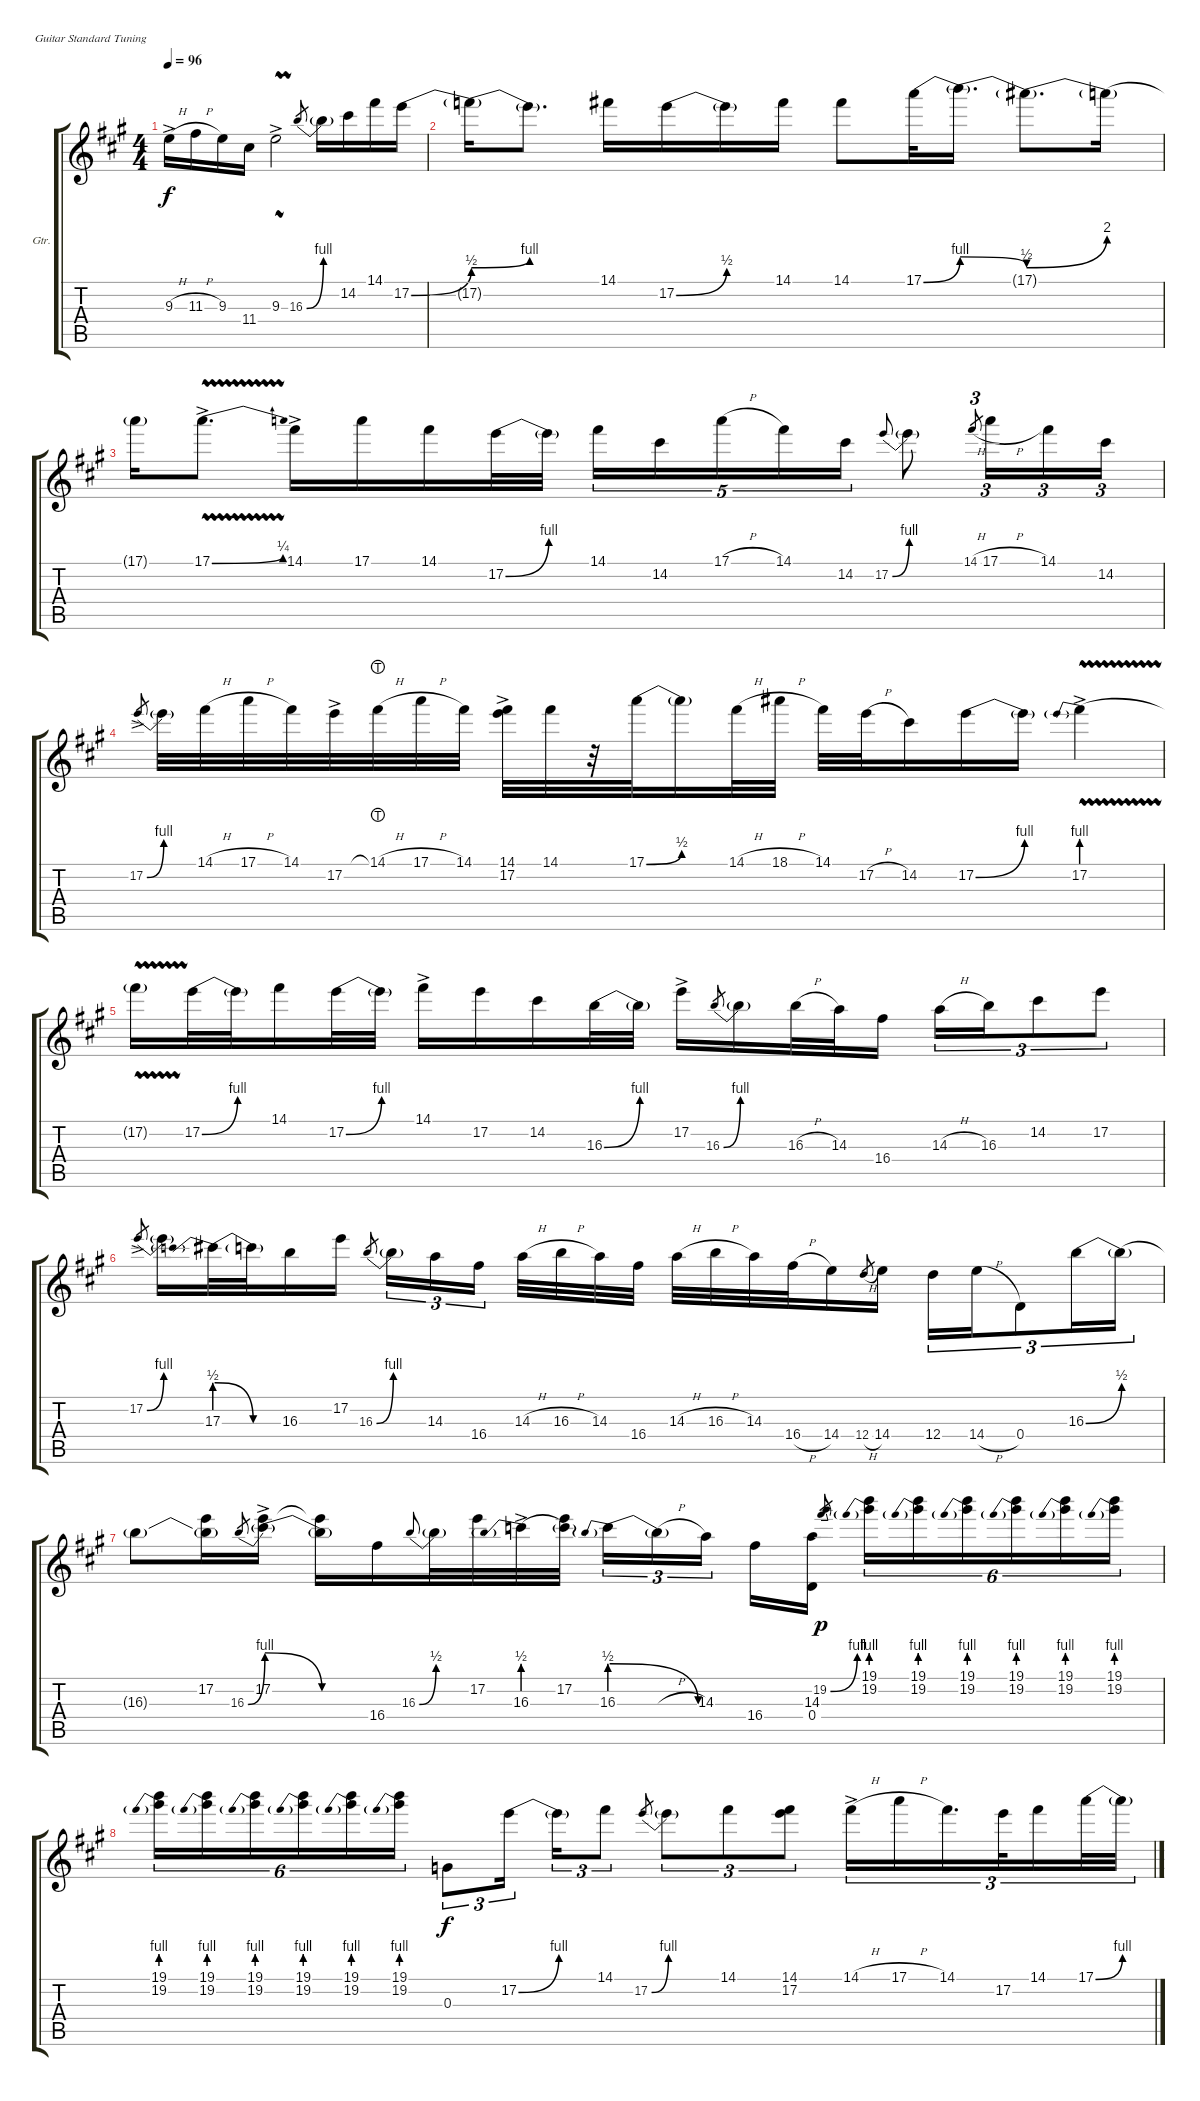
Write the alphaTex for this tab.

\defaultSystemsLayout 4
\bracketExtendMode groupsimilarinstruments
\firstSystemTrackNameOrientation horizontal
\otherSystemsTrackNameOrientation horizontal
\track ("Guitar" "Gtr.") {instrument electricguitarclean}
\staff {score tabs}
\tuning (E4 B3 G3 D3 A2 E2)
\ts (4 4)
\tempo 96
\clef g2
\ks a
9.3{h ac}.16{dy f} 11.3{h}.16 9.3.16 11.4.16 9.3{vw ac}.2 16.3{be (bend 18.599999999999998 0 59.4 4)}.8{gr} 16.3{be (hold 0 0 60 0) t}.16 14.2.16 14.1.16 17.2{be (bend 19.8 0 59.4 2)}.16 |
17.2{be (bend 0 2 59.4 4) t}.16 17.2{be (hold 0 0 60 0) t}.8{d} 14.1.16 17.2{be (bend 18 0 59.4 2)}.16 17.2{be (hold 0 0 60 0) t}.16 14.1.16 14.1.8 17.1{be (bend 15.6 0 59.4 4)}.32 17.1{be (release 0 4 59.4 2) t}.16{d} 17.1{be (bend 0 2 59.4 8) t}.8{d} 17.1{be (hold 0 0 60 0) t}.16 |
\scale
0.486467 17.1{t}.16 17.1{be (bend 0 0 16.2 1) vw ac}.8{d} 14.1{ac}.16 17.1.16 14.1.16 17.2{be (bend 13.2 0 59.4 4)}.32 17.2{be (hold 0 0 60 0) t}.32 14.1.16{tu (5 4)} 14.2.16{tu (5 4)} 17.1{h}.16{tu (5 4)} 14.1.16{tu (5 4)} 14.2.16{tu (5 4)} 17.2{be (bend 19.2 0 60 4)}.8{gr onbeat} 17.2{be (hold 0 0 60 0) t}.8 14.1{h}.8{tu (3 2) gr beam merge} 17.1{h}.16{tu (3 2) beam merge} 14.1.16{tu (3 2)} 14.2.16{tu (3 2)} |
\scale
0.513754 17.2{be (bend 15 0 59.4 4) ac}.8{gr} 17.2{be (hold 0 0 60 0) t}.32 14.1{h}.32 17.1{h}.32 14.1.32 17.2{ac}.32 14.1{h lht}.32 17.1{h}.32 14.1.32 (14.1 17.2{ac}).32 14.1.32 r.32 17.1{be (bend 22.8 0 59.4 2)}.32 17.1{be (hold 0 0 60 0) t}.16 14.1{h}.32 18.1{h}.32 14.1.32 17.2{h}.32 14.2.16 17.2{be (bend 14.399999999999999 0 59.4 4)}.16 17.2{be (hold 0 0 60 0) t}.16 17.2{be (prebend 0 4 60 4) vw ac}.4 |
17.2{vw t}.16 17.2{be (bend 20.4 0 60 4)}.32 17.2{be (hold 0 0 60 0) t}.32 14.1.16 17.2{be (bend 20.4 0 60 4)}.32 17.2{be (hold 0 0 60 0) t}.32 14.1{ac}.16 17.2.16 14.2.16 16.3{be (bend 21 0 59.4 4)}.32 16.3{be (hold 0 0 60 0) t}.32 17.2{ac}.16 16.3{be (bend 21 0 59.4 4)}.8{gr} 16.3{be (hold 0 0 60 0) t}.16 16.3{h}.32 14.3.32 16.4.16 14.3{h}.16{tu (3 2)} 16.3.16{tu (3 2)} 14.2.8{tu (3 2)} 17.2.8{tu (3 2)} |
17.2{be (bend 15 0 59.4 4) ac}.8{gr} 17.2{be (hold 0 0 60 0) t}.16 17.3{be (prebendrelease 0 2 59.4 0)}.32 17.3{be (hold 0 0 60 0) t}.32 16.3.16 17.2.16 16.3{be (bend 21 0 59.4 4)}.8{gr} 16.3{be (hold 0 0 60 0) t}.16{tu (3 2)} 14.3.16{tu (3 2)} 16.4.16{tu (3 2) beam splitsecondary} 14.3{h}.32 16.3{h}.32 14.3.32 16.4.32 14.3{h}.32 16.3{h}.32 14.3.32 16.4{h}.32 14.4.16 12.4{h}.8{gr} 14.4.16 12.4.16{tu (3 2)} 14.4{h}.16{tu (3 2)} 0.4.8{tu (3 2)} 16.3{be (bend 22.8 0 59.4 2)}.16{tu (3 2)} 16.3{be (hold 0 0 60 0) t}.16{tu (3 2)} |
16.3{t}.8 (17.2 16.3{t}).16 16.3{be (bend 20.4 0 59.4 4)}.8{gr} (16.3{be (release 0 4 59.4 0) t} 17.2{ac}).16 (16.3{be (hold 0 0 60 0) t} 17.2{t}).16 16.4.16 16.3{be (bend 22.8 0 60 2)}.8{gr onbeat} 16.3{be (hold 0 0 60 0) t}.32 17.2.32 16.3{be (prebend 0 2 60 2) ac}.32 (17.2 16.3{t}).32 16.3{be (prebendrelease 0 2 59.4 0)}.16{tu (3 2)} 16.3{h t}.16{tu (3 2)} 14.3.16{tu (3 2) beam splitsecondary} 16.4.16 (14.3 0.4).16 19.2{be (bend 19.2 0 60 4)}.8{gr dy p} (19.1 19.2{be (prebend 0 4 60 4)}).16{tu (6 4)} (19.1 19.2{be (prebend 0 4 60 4)}).16{tu (6 4)} (19.1 19.2{be (prebend 0 4 60 4)}).16{tu (6 4)} (19.1 19.2{be (prebend 0 4 60 4)}).16{tu (6 4)} (19.1 19.2{be (prebend 0 4 60 4)}).16{tu (6 4)} (19.1 19.2{be (prebend 0 4 60 4)}).16{tu (6 4)} |
(19.1 19.2{be (prebend 0 4 60 4)}).16{tu (6 4)} (19.1 19.2{be (prebend 0 4 60 4)}).16{tu (6 4)} (19.1 19.2{be (prebend 0 4 60 4)}).16{tu (6 4)} (19.1 19.2{be (prebend 0 4 60 4)}).16{tu (6 4)} (19.1 19.2{be (prebend 0 4 60 4)}).16{tu (6 4)} (19.1 19.2{be (prebend 0 4 60 4)}).16{tu (6 4)} 0.3.8{tu (3 2) dy f} 17.2{be (bend 23.4 0 59.4 4)}.16{tu (3 2)} 17.2{be (hold 0 0 60 0) t}.16{tu (3 2)} 14.1.8{tu (3 2)} 17.2{be (bend 17.4 0 60 4)}.8{tu (3 2) gr} 17.2{be (hold 0 0 60 0) t}.8{tu (3 2)} 14.1.8{tu (3 2)} (14.1 17.2).8{tu (3 2)} 14.1{h ac}.16{tu (3 2)} 17.1{h}.16{tu (3 2)} 14.1.16{d tu (3 2)} 17.2.32{tu (3 2)} 14.1.16{tu (3 2)} 17.1{be (bend 14.399999999999999 0 59.4 4)}.32{tu (3 2)} 17.1{be (hold 0 0 60 0) t}.32{tu (3 2)}
